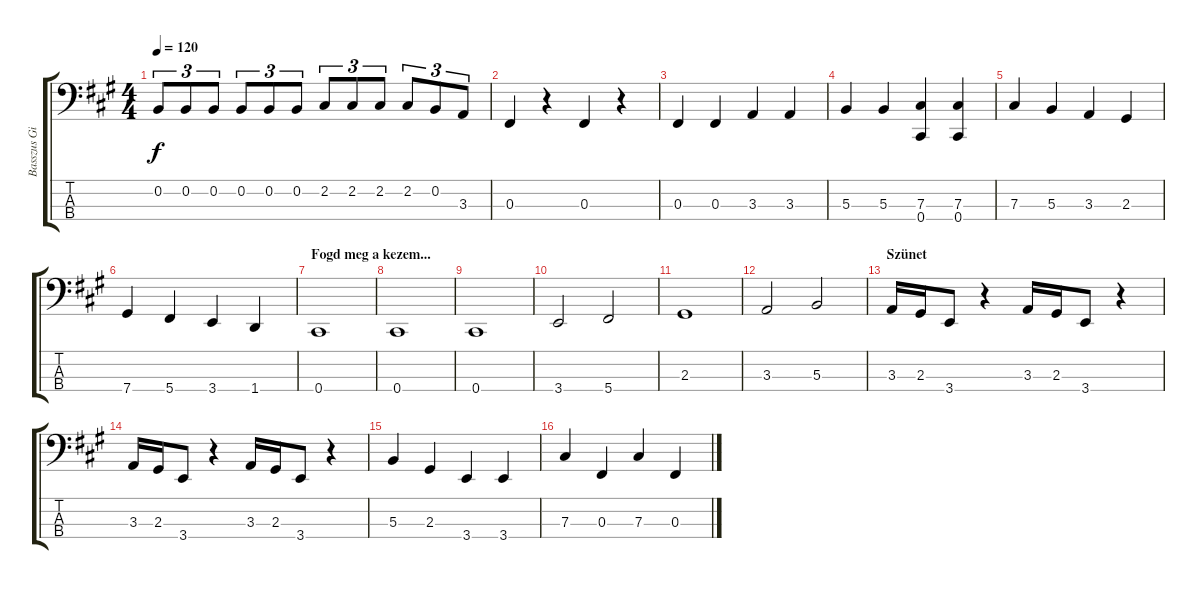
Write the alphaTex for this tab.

\track ("Basszus Gitár" "Basszus Gi") {instrument electricbassfinger}
\staff {score tabs}
\tuning (E2 B1 Gb1 Db1) {hide}
\ts (4 4)
\tempo 120
\clef f4
\ks a
0.2.8{tu (3 2) dy f} 0.2.8{tu (3 2)} 0.2.8{tu (3 2)} 0.2.8{tu (3 2)} 0.2.8{tu (3 2)} 0.2.8{tu (3 2)} 2.2.8{tu (3 2)} 2.2.8{tu (3 2)} 2.2.8{tu (3 2)} 2.2.8{tu (3 2)} 0.2.8{tu (3 2)} 3.3.8{tu (3 2)} |
0.3.4 r.4 0.3.4 r.4 |
0.3.4 0.3.4 3.3.4 3.3.4 |
5.3.4 5.3.4 (7.3 0.4).4 (7.3 0.4).4 |
7.3.4 5.3.4 3.3.4 2.3.4 |
7.4.4 5.4.4 3.4.4 1.4.4 |
\section ("" "Fogd meg a kezem...")
0.4.1 |
0.4.1 |
0.4.1 |
3.4.2 5.4.2 |
2.3.1 |
3.3.2 5.3.2 |
\section ("" "Szünet")
3.3.16 2.3.16 3.4.8 r.4 3.3.16 2.3.16 3.4.8 r.4 |
3.3.16 2.3.16 3.4.8 r.4 3.3.16 2.3.16 3.4.8 r.4 |
5.3.4 2.3.4 3.4.4 3.4.4 |
7.3.4 0.3.4 7.3.4 0.3.4
